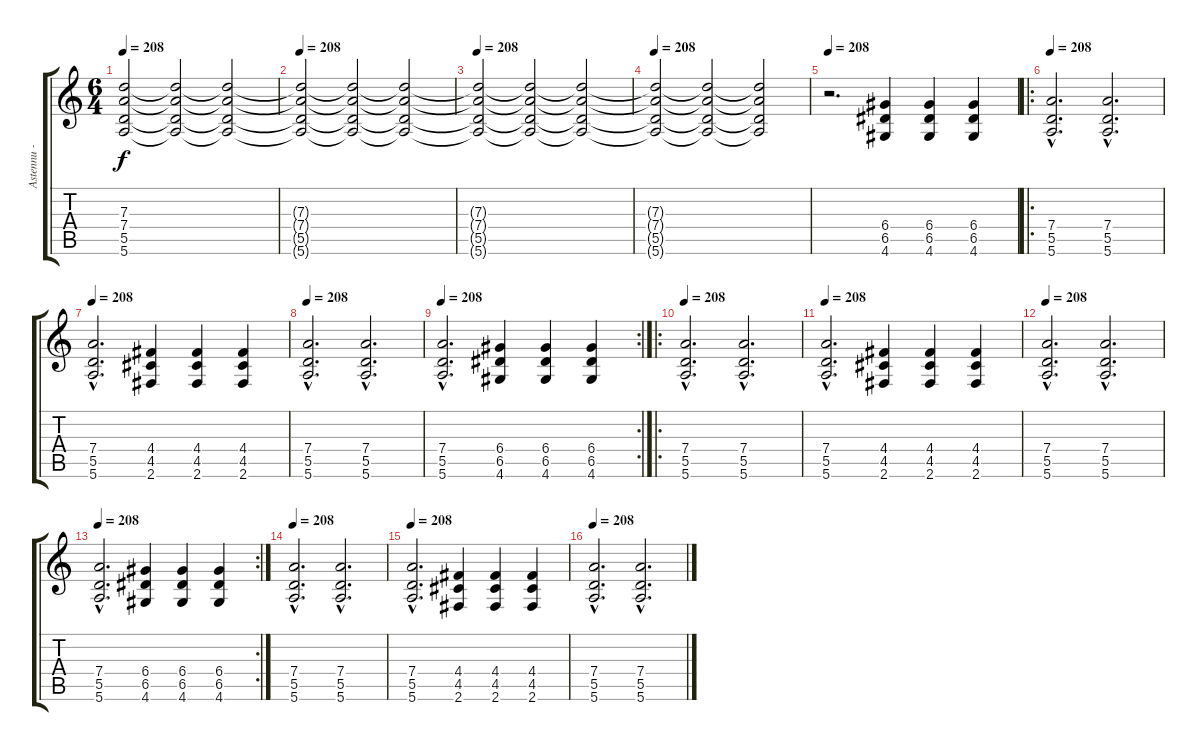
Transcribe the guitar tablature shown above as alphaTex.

\track ("Astennu - Lead" "Astennu - ") {instrument distortionguitar}
\staff {score tabs}
\tuning (E4 B3 G3 D3 A2 E2) {hide}
\ts (6 4)
\tempo 208
\clef g2
\ks c
(7.3{t} 7.4{t} 5.5{t} 5.6{t}).2{dy f} (7.3{t} 7.4{t} 5.5{t} 5.6{t}).2 (7.3{t} 7.4{t} 5.5{t} 5.6{t}).2 |
\tempo 208
(7.3{t} 7.4{t} 5.5{t} 5.6{t}).2 (7.3{t} 7.4{t} 5.5{t} 5.6{t}).2 (7.3{t} 7.4{t} 5.5{t} 5.6{t}).2 |
\tempo 208
(7.3{t} 7.4{t} 5.5{t} 5.6{t}).2 (7.3{t} 7.4{t} 5.5{t} 5.6{t}).2 (7.3{t} 7.4{t} 5.5{t} 5.6{t}).2 |
\tempo 208
(7.3{t} 7.4{t} 5.5{t} 5.6{t}).2 (7.3{t} 7.4{t} 5.5{t} 5.6{t}).2 (7.3{t} 7.4{t} 5.5{t} 5.6{t}).2 |
\tempo 208
r.2{d} (6.4 6.5 4.6).4 (6.4 6.5 4.6).4 (6.4 6.5 4.6).4 |
\ro
\tempo 208
(7.4{hac} 5.5{hac} 5.6{hac}).2{d} (7.4{hac} 5.5{hac} 5.6{hac}).2{d} |
\tempo 208
(7.4{hac} 5.5{hac} 5.6{hac}).2{d} (4.4 4.5 2.6).4 (4.4 4.5 2.6).4 (4.4 4.5 2.6).4 |
\tempo 208
(7.4{hac} 5.5{hac} 5.6{hac}).2{d} (7.4{hac} 5.5{hac} 5.6{hac}).2{d} |
\rc 2
\tempo 208
(7.4{hac} 5.5{hac} 5.6{hac}).2{d} (6.4 6.5 4.6).4 (6.4 6.5 4.6).4 (6.4 6.5 4.6).4 |
\ro
\tempo 208
(7.4{hac} 5.5{hac} 5.6{hac}).2{d} (7.4{hac} 5.5{hac} 5.6{hac}).2{d} |
\tempo 208
(7.4{hac} 5.5{hac} 5.6{hac}).2{d} (4.4 4.5 2.6).4 (4.4 4.5 2.6).4 (4.4 4.5 2.6).4 |
\tempo 208
(7.4{hac} 5.5{hac} 5.6{hac}).2{d} (7.4{hac} 5.5{hac} 5.6{hac}).2{d} |
\rc 2
\tempo 208
(7.4{hac} 5.5{hac} 5.6{hac}).2{d} (6.4 6.5 4.6).4 (6.4 6.5 4.6).4 (6.4 6.5 4.6).4 |
\tempo 208
(7.4{hac} 5.5{hac} 5.6{hac}).2{d} (7.4{hac} 5.5{hac} 5.6{hac}).2{d} |
\tempo 208
(7.4{hac} 5.5{hac} 5.6{hac}).2{d} (4.4 4.5 2.6).4 (4.4 4.5 2.6).4 (4.4 4.5 2.6).4 |
\tempo 208
(7.4{hac} 5.5{hac} 5.6{hac}).2{d} (7.4{hac} 5.5{hac} 5.6{hac}).2{d}
